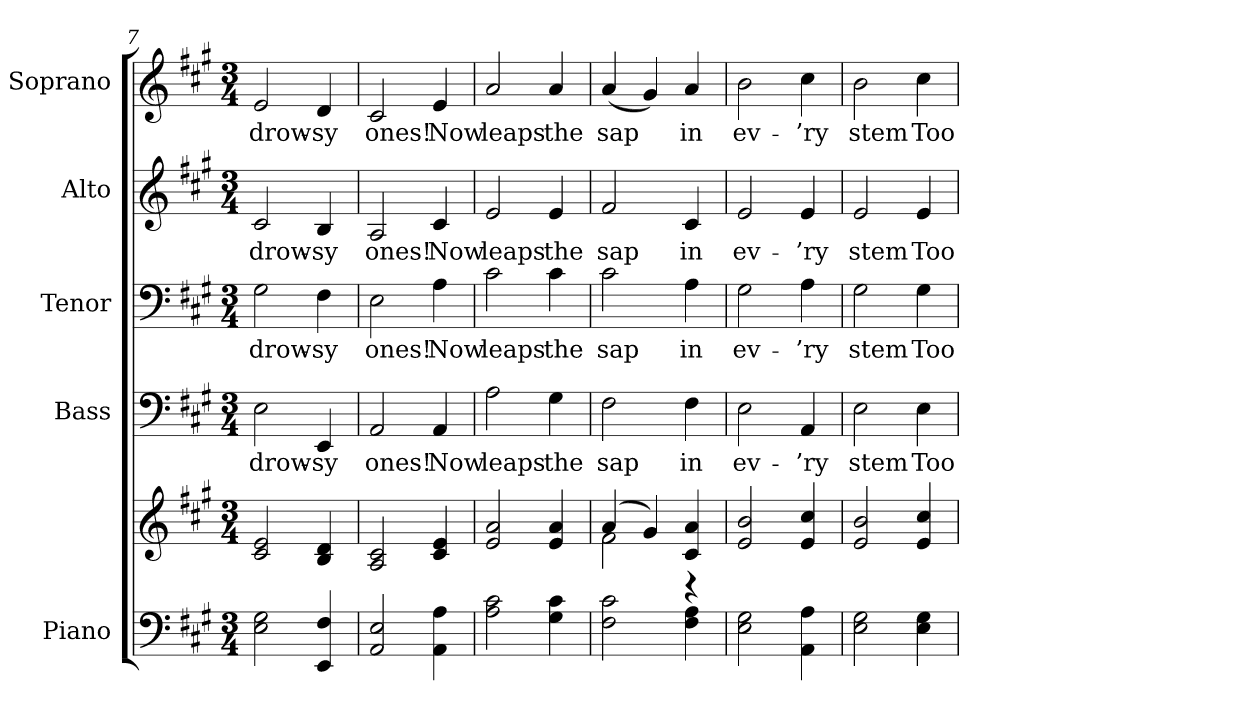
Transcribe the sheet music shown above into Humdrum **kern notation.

**kern	**kern	**kern	**text	**kern	**text	**kern	**text	**kern	**text
*part5	*part5	*part4	*part4	*part3	*part3	*part2	*part2	*part1	*part1
*staff6	*staff5	*staff4	*staff4	*staff3	*staff3	*staff2	*staff2	*staff1	*staff1
*I"Piano	*	*I"Bass	*	*I"Tenor	*	*I"Alto	*	*I"Soprano	*
*I'Pno.	*	*I'B.	*	*I'T.	*	*I'A.	*	*I'S.	*
!!LO:PB:g=z
*clefF4	*clefG2	*clefF4	*	*clefF4	*	*clefG2	*	*clefG2	*
*k[f#c#g#]	*k[f#c#g#]	*k[f#c#g#]	*	*k[f#c#g#]	*	*k[f#c#g#]	*	*k[f#c#g#]	*
*A:	*A:	*A:	*	*A:	*	*A:	*	*A:	*
*M3/4	*M3/4	*M3/4	*	*M3/4	*	*M3/4	*	*M3/4	*
=7	=7	=7	=7	=7	=7	=7	=7	=7	=7
!	!	!	!LO:LY:b:color=#000000	!	!	!	!	!	!
!	!	!	!	!	!LO:LY:b:color=#000000	!	!	!	!
!	!	!	!	!	!	!	!LO:LY:b:color=#000000	!	!
!	!	!	!	!	!	!	!	!	!LO:LY:b:color=#000000
2Ei\ 2G#i	2c#i/ 2ei	2Ei\	drow-	2G#i\	drow-	2c#i/	drow-	2ei/	drow-
!	!	!	!LO:LY:b:color=#000000	!	!	!	!	!	!
!	!	!	!	!	!LO:LY:b:color=#000000	!	!	!	!
!	!	!	!	!	!	!	!LO:LY:b:color=#000000	!	!
!	!	!	!	!	!	!	!	!	!LO:LY:b:color=#000000
4EEi/ 4F#i	4Bi/ 4di	4EEi/	-sy	4F#i\	-sy	4Bi/	-sy	4di/	-sy
=8	=8	=8	=8	=8	=8	=8	=8	=8	=8
!	!	!	!LO:LY:b:color=#000000	!	!	!	!	!	!
!	!	!	!	!	!LO:LY:b:color=#000000	!	!	!	!
!	!	!	!	!	!	!	!LO:LY:b:color=#000000	!	!
!	!	!	!	!	!	!	!	!	!LO:LY:b:color=#000000
2AAi/ 2Ei	2Ai/ 2c#i	2AAi/	ones!	2Ei\	ones!	2Ai/	ones!	2c#i/	ones!
!	!	!	!LO:LY:b:color=#000000	!	!	!	!	!	!
!	!	!	!	!	!LO:LY:b:color=#000000	!	!	!	!
!	!	!	!	!	!	!	!LO:LY:b:color=#000000	!	!
!	!	!	!	!	!	!	!	!	!LO:LY:b:color=#000000
4AAi\ 4Ai	4c#i/ 4ei	4AAi/	Now	4Ai\	Now	4c#i/	Now	4ei/	Now
=9	=9	=9	=9	=9	=9	=9	=9	=9	=9
!	!	!	!LO:LY:b:color=#000000	!	!	!	!	!	!
!	!	!	!	!	!LO:LY:b:color=#000000	!	!	!	!
!	!	!	!	!	!	!	!LO:LY:b:color=#000000	!	!
!	!	!	!	!	!	!	!	!	!LO:LY:b:color=#000000
2Ai\ 2c#i	2ei/ 2ai	2Ai\	leaps	2c#i\	leaps	2ei/	leaps	2ai/	leaps
!	!	!	!LO:LY:b:color=#000000	!	!	!	!	!	!
!	!	!	!	!	!LO:LY:b:color=#000000	!	!	!	!
!	!	!	!	!	!	!	!LO:LY:b:color=#000000	!	!
!	!	!	!	!	!	!	!	!	!LO:LY:b:color=#000000
4G#i\ 4c#i	4ei/ 4ai	4G#i\	the	4c#i\	the	4ei/	the	4ai/	the
!!LO:PB:g=z
=10	=10	=10	=10	=10	=10	=10	=10	=10	=10
*	*^	*	*	*	*	*	*	*	*
!	!	!	!	!LO:LY:b:color=#000000	!	!	!	!	!	!
!	!	!	!	!	!	!LO:LY:b:color=#000000	!	!	!	!
!	!	!	!	!	!	!	!	!LO:LY:b:color=#000000	!	!
!	!	!	!	!	!	!	!	!	!	!LO:LY:b:color=#000000
2F#i\ 2c#i	(4ai/	2f#i\	2F#i\	sap	2c#i\	sap	2f#i/	sap	(4ai/	sap
.	4g#i/)	.	.	.	.	.	.	.	4g#i/)	.
!	!	!	!	!LO:LY:b:color=#000000	!	!	!	!	!	!
!	!	!	!	!	!	!LO:LY:b:color=#000000	!	!	!	!
!	!	!	!	!	!	!	!	!LO:LY:b:color=#000000	!	!
!	!	!	!	!	!	!	!	!	!	!LO:LY:b:color=#000000
4F#i\ 4Ai	4c#i/ 4ai	4r	4F#i\	in	4Ai\	in	4c#i/	in	4ai/	in
*	*v	*v	*	*	*	*	*	*	*	*
=11	=11	=11	=11	=11	=11	=11	=11	=11	=11
*	*^	*	*	*	*	*	*	*	*
!	!	!	!	!LO:LY:b:color=#000000	!	!	!	!	!	!
*	*v	*v	*	*	*	*	*	*	*	*
*	*^	*	*	*	*	*	*	*	*
!	!	!	!	!	!	!LO:LY:b:color=#000000	!	!	!	!
*	*v	*v	*	*	*	*	*	*	*	*
*	*^	*	*	*	*	*	*	*	*
!	!	!	!	!	!	!	!	!LO:LY:b:color=#000000	!	!
*	*v	*v	*	*	*	*	*	*	*	*
*	*^	*	*	*	*	*	*	*	*
!	!	!	!	!	!	!	!	!	!	!LO:LY:b:color=#000000
*	*v	*v	*	*	*	*	*	*	*	*
2Ei\ 2G#i	2ei/ 2bi	2Ei\	ev-	2G#i\	ev-	2ei/	ev-	2bi\	ev-
!	!	!	!LO:LY:b:color=#000000	!	!	!	!	!	!
!	!	!	!	!	!LO:LY:b:color=#000000	!	!	!	!
!	!	!	!	!	!	!	!LO:LY:b:color=#000000	!	!
!	!	!	!	!	!	!	!	!	!LO:LY:b:color=#000000
4AAi\ 4Ai	4ei/ 4cc#i	4AAi/	-’ry	4Ai\	-’ry	4ei/	-’ry	4cc#i\	-’ry
=12	=12	=12	=12	=12	=12	=12	=12	=12	=12
!	!	!	!LO:LY:b:color=#000000	!	!	!	!	!	!
!	!	!	!	!	!LO:LY:b:color=#000000	!	!	!	!
!	!	!	!	!	!	!	!LO:LY:b:color=#000000	!	!
!	!	!	!	!	!	!	!	!	!LO:LY:b:color=#000000
2Ei\ 2G#i	2ei/ 2bi	2Ei\	stem	2G#i\	stem	2ei/	stem	2bi\	stem
!	!	!	!LO:LY:b:color=#000000	!	!	!	!	!	!
!	!	!	!	!	!LO:LY:b:color=#000000	!	!	!	!
!	!	!	!	!	!	!	!LO:LY:b:color=#000000	!	!
!	!	!	!	!	!	!	!	!	!LO:LY:b:color=#000000
4Ei\ 4G#i	4ei/ 4cc#i	4Ei\	Too	4G#i\	Too	4ei/	Too	4cc#i\	Too
=	=	=	=	=	=	=	=	=	=
*-	*-	*-	*-	*-	*-	*-	*-	*-	*-
